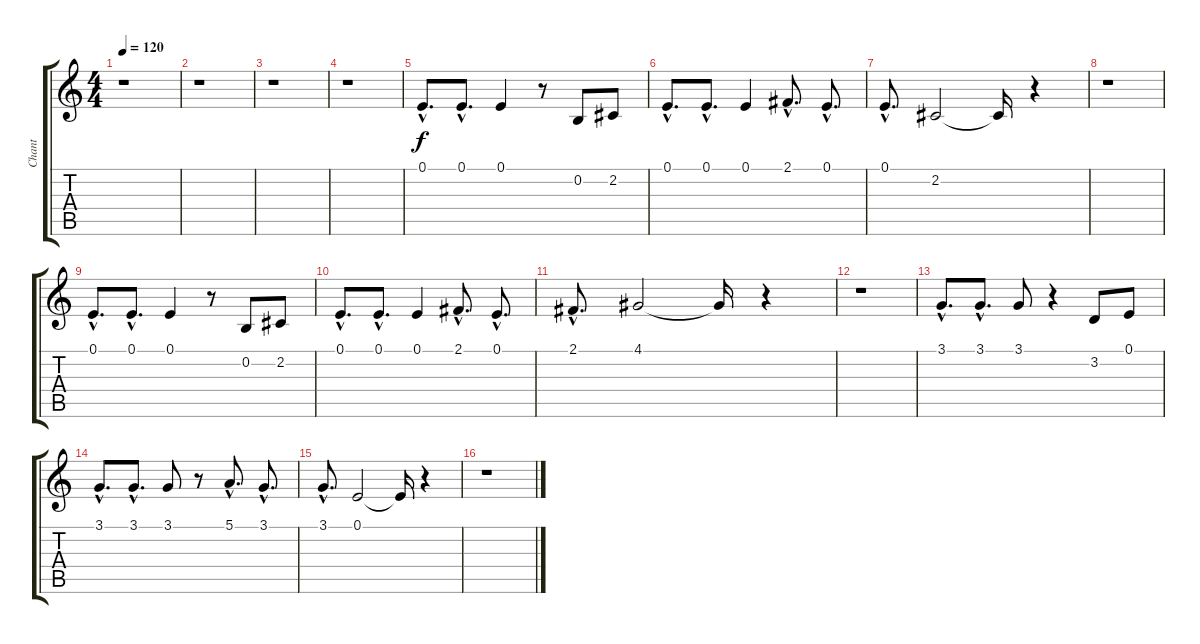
\track ("Chant" "Chant") {instrument fx5brightness}
\staff {score tabs}
\tuning (E4 B3 G3 D3 A2 E2) {hide}
\ts (4 4)
\tempo 120
\clef g2
\ks c
r.1{dy f} |
r.1 |
r.1 |
r.1 |
0.1{hac}.8{d} 0.1{hac}.8{d} 0.1.4 r.8 0.2.8 2.2.8 |
0.1{hac}.8{d} 0.1{hac}.8{d} 0.1.4 2.1{hac}.8{d} 0.1{hac}.8{d} |
0.1{hac}.8{d} 2.2.2 2.2{t}.16 r.4 |
r.1 |
0.1{hac}.8{d} 0.1{hac}.8{d} 0.1.4 r.8 0.2.8 2.2.8 |
0.1{hac}.8{d} 0.1{hac}.8{d} 0.1.4 2.1{hac}.8{d} 0.1{hac}.8{d} |
2.1{hac}.8{d} 4.1.2 4.1{t}.16 r.4 |
r.1 |
3.1{hac}.8{d} 3.1{hac}.8{d} 3.1.8 r.4 3.2.8 0.1.8 |
3.1{hac}.8{d} 3.1{hac}.8{d} 3.1.8 r.8 5.1{hac}.8{d} 3.1{hac}.8{d} |
3.1{hac}.8{d} 0.1.2 0.1{t}.16 r.4 |
r.1
